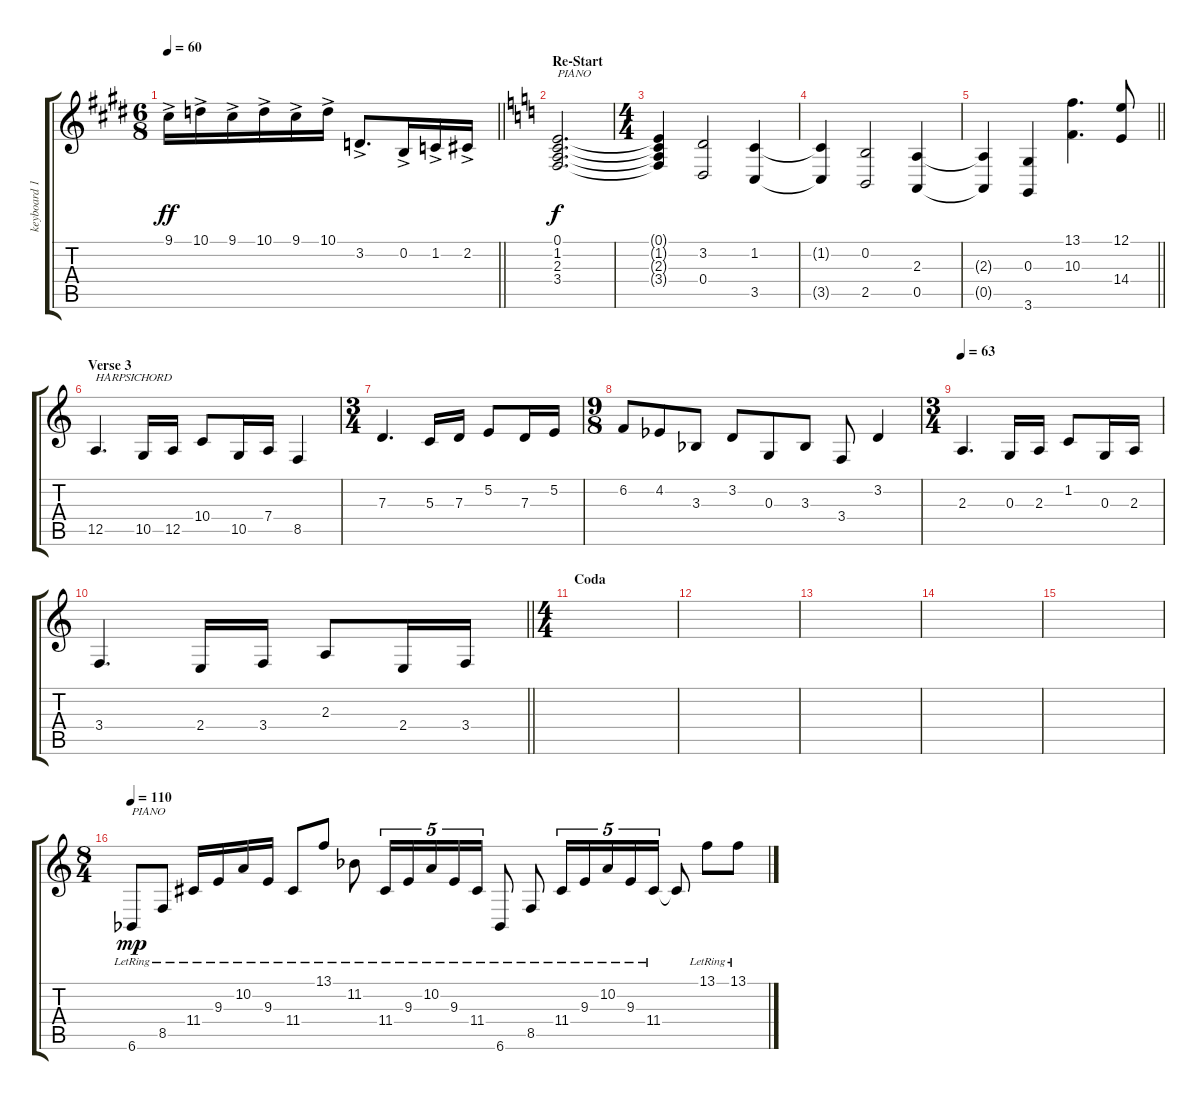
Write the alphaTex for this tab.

\track ("keyboard 1" "keyboard 1") {instrument harpsichord}
\staff {score tabs}
\tuning (E4 B3 G3 D3 A2 E2) {hide}
\ts (6 8)
\tempo 60
\clef g2
\barLineRight lightlight
\ks e
9.1{ac}.16{dy ff} 10.1{ac}.16 9.1{ac}.16 10.1{ac}.16 9.1{ac}.16 10.1{ac}.16 3.2{ac}.8{d} 0.2{ac}.16 1.2{ac}.16 2.2{ac}.16 |
\section ("" "Re-Start")
\ks c
(0.1 1.2 2.3 3.4).2{d txt "PIANO" dy f instrument acousticgrandpiano} |
\ts (4 4)
(0.1{t} 1.2{t} 2.3{t} 3.4{t}).4 (3.2 0.4).2 (1.2 3.5).4 |
(1.2{t} 3.5{t}).4 (0.2 2.5).2 (2.3 0.5).4 |
\barLineRight lightlight
(2.3{t} 0.5{t}).4 (0.3 3.6).4 (13.1 10.3).4{d} (12.1 14.4).8 |
\section ("" "Verse 3")
12.5.4{d txt "HARPSICHORD" instrument harpsichord} 10.5.16 12.5.16 10.4.8 10.5.16 7.4.16 8.5.4 |
\ts (3 4)
7.3.4{d} 5.3.16 7.3.16 5.2.8 7.3.16 5.2.16 |
\ts (9 8)
6.2.8 4.2{acc b}.8 3.3{acc b}.8 3.2.8 0.3.8 3.3{acc b}.8 3.4.8 3.2.4 |
\ts (3 4)
\tempo 63
2.3.4{d} 0.3.16 2.3.16 1.2.8 0.3.16 2.3.16 |
\barLineRight lightlight
3.4.4{d} 2.4.16 3.4.16 2.3.8 2.4.16 3.4.16 |
\ts (4 4)
\section ("" "Coda")
|
|
|
|
|
\ts (8 4)
\tempo 110
6.6{lr acc b}.8{txt "PIANO" dy mp instrument acousticgrandpiano} 8.5{lr}.8 11.4{lr}.16 9.3{lr}.16 10.2{lr}.16 9.3{lr}.16 11.4{lr}.8 13.1{lr}.8 11.2{lr acc b}.8 11.4{lr}.16{tu (5 4)} 9.3{lr}.16{tu (5 4)} 10.2{lr}.16{tu (5 4)} 9.3{lr}.16{tu (5 4)} 11.4{lr}.16{tu (5 4)} 6.6{lr acc b}.8 8.5{lr}.8 11.4{lr}.16{tu (5 4)} 9.3{lr}.16{tu (5 4)} 10.2{lr}.16{tu (5 4)} 9.3{lr}.16{tu (5 4)} 11.4{lr}.16{tu (5 4)} 11.4{t}.8 13.1{lr}.8 13.1{lr}.8
